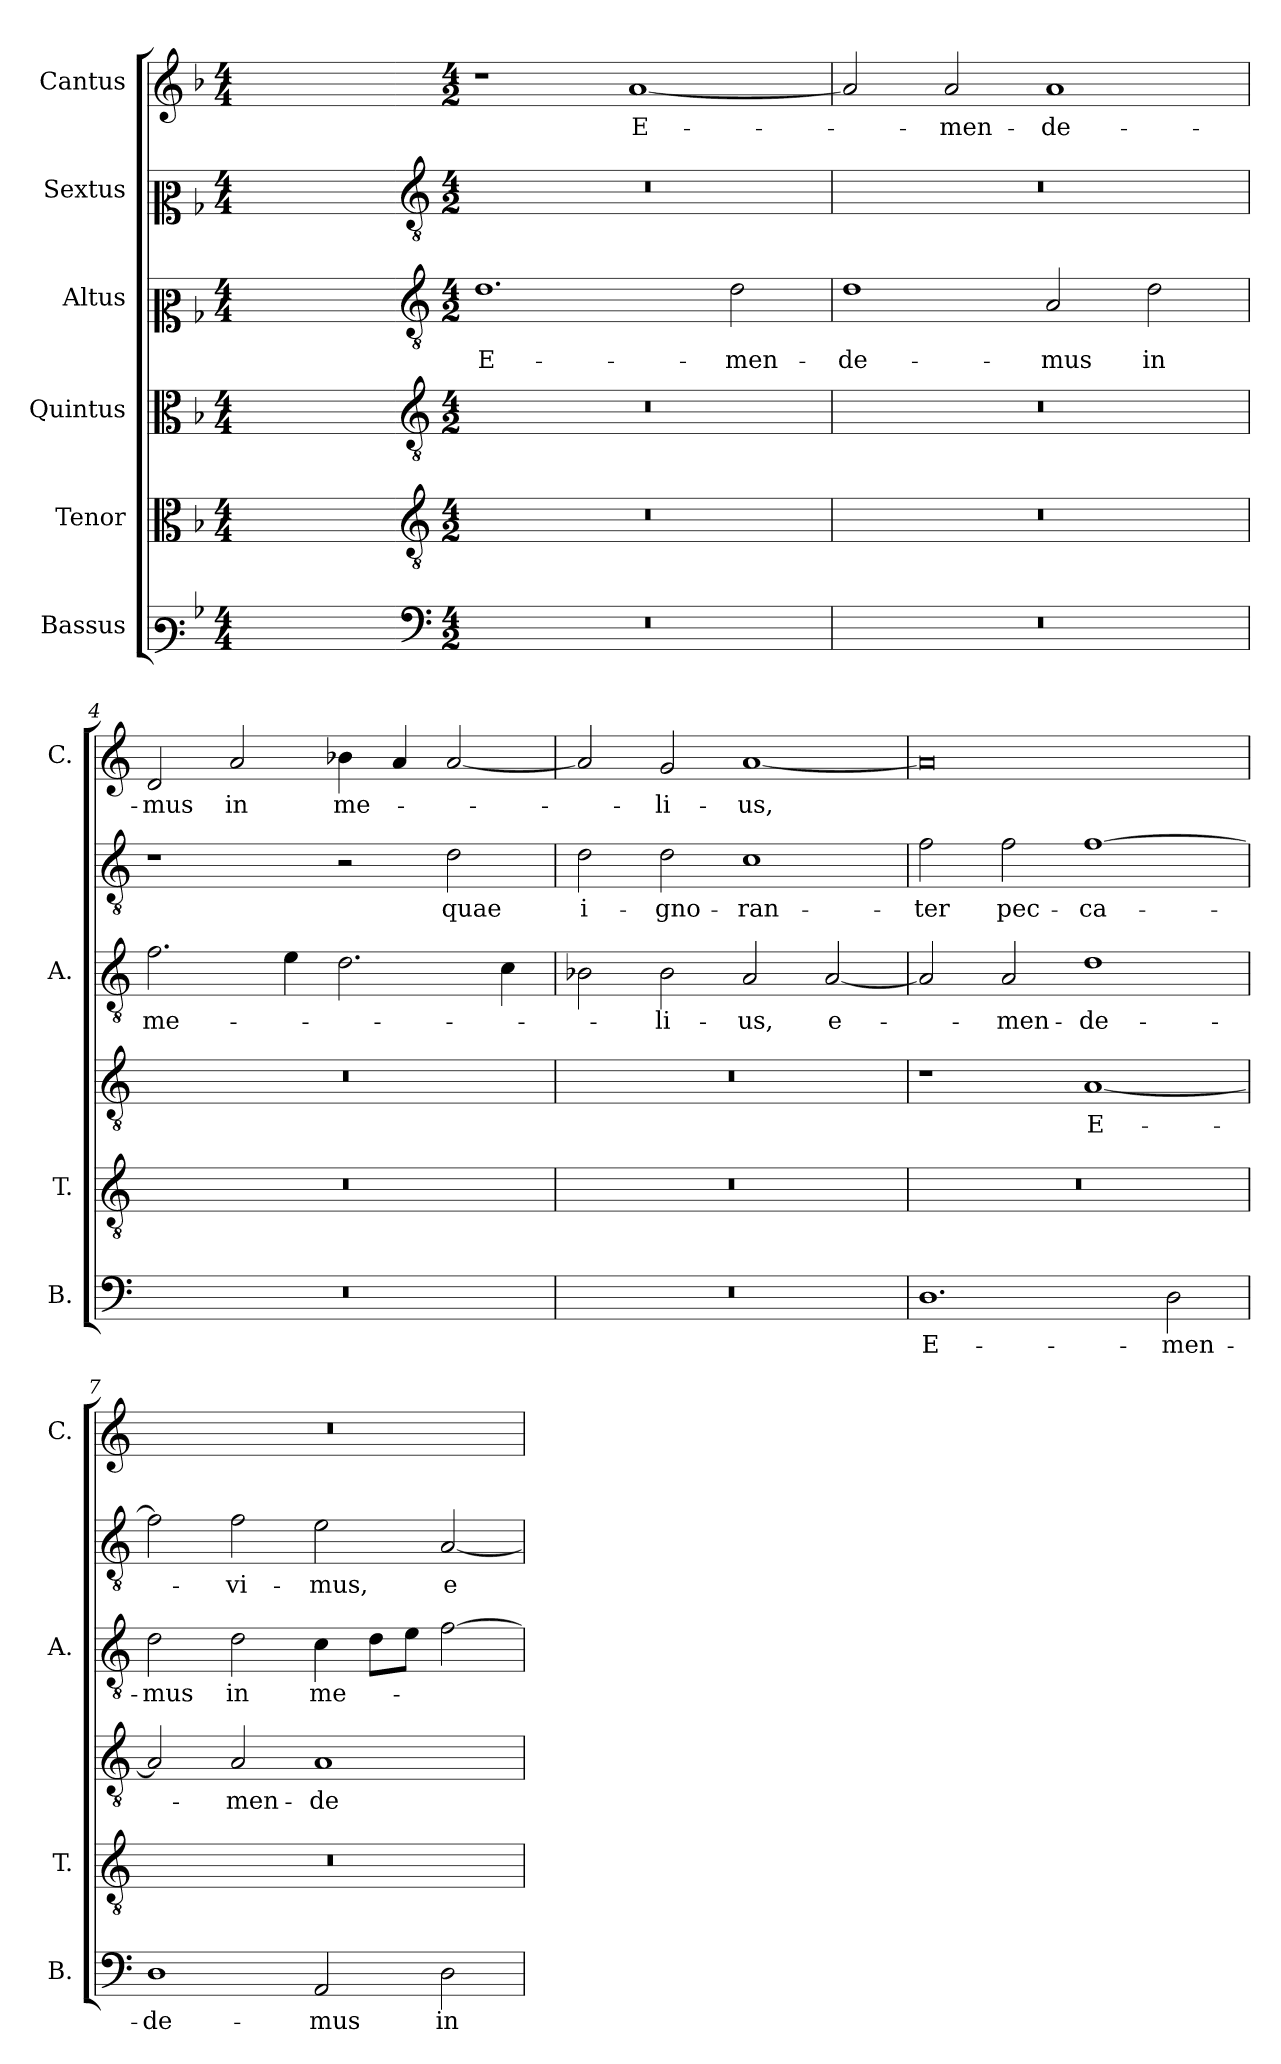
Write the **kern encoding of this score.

**kern	**text	**kern	**kern	**text	**kern	**text	**kern	**text	**kern	**text
*part6	*part6	*part5	*part4	*part4	*part3	*part3	*part2	*part2	*part1	*part1
*staff6	*staff6	*staff5	*staff4	*staff4	*staff3	*staff3	*staff2	*staff2	*staff1	*staff1
*I"Bassus	*	*I"Tenor	*I"Quintus	*	*I"Altus	*	*I"Sextus	*	*I"Cantus	*
*I'B.	*	*I'T.	*	*	*I'A.	*	*	*	*I'C.	*
*clefF3	*	*clefC3	*clefC3	*	*clefC2	*	*clefC2	*	*clefG2	*
*	*	*ITrd7c12	*ITrd7c12	*	*ITrd7c12	*	*ITrd7c12	*	*	*
*k[b-]	*	*k[b-]	*k[b-]	*	*k[b-]	*	*k[b-]	*	*k[b-]	*
*d:	*	*d:	*d:	*	*d:	*	*d:	*	*d:	*
*M4/4	*	*M4/4	*M4/4	*	*M4/4	*	*M4/4	*	*M4/4	*
=1	=1	=1	=1	=1	=1	=1	=1	=1	=1	=1
1ryy	.	1ryy	1ryy	.	1ryy	.	1ryy	.	1ryy	.
=2-	=2-	=2-	=2-	=2-	=2-	=2-	=2-	=2-	=2-	=2-
*clefF4	*	*clefGv2	*clefGv2	*	*clefGv2	*	*clefGv2	*	*	*
*k[]	*	*k[]	*k[]	*	*k[]	*	*k[]	*	*k[]	*
*a:	*	*a:	*a:	*	*a:	*	*a:	*	*a:	*
*M4/2	*	*M4/2	*M4/2	*	*M4/2	*	*M4/2	*	*M4/2	*
!LO:N:vis=1	!	!LO:N:vis=1	!LO:N:vis=1	!	!	!LO:LY:b	!LO:N:vis=1	!	!	!
0r	.	0r	0r	.	1.D	E-	0r	.	1r	.
!	!	!	!	!	!	!	!	!	!	!LO:LY:b
.	.	.	.	.	.	.	.	.	[<1a	E-
!	!	!	!	!	!	!LO:LY:b	!	!	!	!
.	.	.	.	.	2D\	-men-	.	.	.	.
=3	=3	=3	=3	=3	=3	=3	=3	=3	=3	=3
!LO:N:vis=1	!	!LO:N:vis=1	!LO:N:vis=1	!	!	!LO:LY:b	!LO:N:vis=1	!	!	!
0r	.	0r	0r	.	1D	-de-	0r	.	2a/]	.
!	!	!	!	!	!	!	!	!	!	!LO:LY:b
.	.	.	.	.	.	.	.	.	2a/	-men-
!	!	!	!	!	!	!LO:LY:b	!	!	!	!LO:LY:b
.	.	.	.	.	2AA/	-mus	.	.	1a	-de-
!	!	!	!	!	!	!LO:LY:b	!	!	!	!
.	.	.	.	.	2D\	in	.	.	.	.
=4	=4	=4	=4	=4	=4	=4	=4	=4	=4	=4
!LO:N:vis=1	!	!LO:N:vis=1	!LO:N:vis=1	!	!	!LO:LY:b	!	!	!	!LO:LY:b
0r	.	0r	0r	.	2.F\	me-	1r	.	2d/	-mus
!	!	!	!	!	!	!	!	!	!	!LO:LY:b
.	.	.	.	.	.	.	.	.	2a/	in
.	.	.	.	.	4E\	.	.	.	.	.
!	!	!	!	!	!	!	!	!	!	!LO:LY:b
.	.	.	.	.	2.D\	.	2r	.	4b-X\	me-
.	.	.	.	.	.	.	.	.	4a/	.
!	!	!	!	!	!	!	!	!LO:LY:b	!	!
.	.	.	.	.	.	.	2D\	quae	[<2a/	.
.	.	.	.	.	4C\	.	.	.	.	.
=5	=5	=5	=5	=5	=5	=5	=5	=5	=5	=5
!LO:N:vis=1	!	!LO:N:vis=1	!LO:N:vis=1	!	!	!	!	!LO:LY:b	!	!
0r	.	0r	0r	.	2BB-X\	.	2D\	i-	2a/]	.
!	!	!	!	!	!	!LO:LY:b	!	!LO:LY:b	!	!LO:LY:b
.	.	.	.	.	2BB-\	-li-	2D\	-gno-	2g/	-li-
!	!	!	!	!	!	!LO:LY:b	!	!LO:LY:b	!	!LO:LY:b
.	.	.	.	.	2AA/	-us,	1C	-ran-	[<1a	-us,
!	!	!	!	!	!	!LO:LY:b	!	!	!	!
.	.	.	.	.	[<2AA/	e-	.	.	.	.
!!LO:LB:g=z
=6	=6	=6	=6	=6	=6	=6	=6	=6	=6	=6
!	!LO:LY:b	!LO:N:vis=1	!	!	!	!	!	!LO:LY:b	!	!
1.D	E-	0r	1r	.	2AA/]	.	2F\	-ter	0a]	.
!	!	!	!	!	!	!LO:LY:b	!	!LO:LY:b	!	!
.	.	.	.	.	2AA/	-men-	2F\	pec-	.	.
!	!	!	!	!LO:LY:b	!	!LO:LY:b	!	!LO:LY:b	!	!
.	.	.	[<1AA	E-	1D	-de-	[>1F	-ca-	.	.
!	!LO:LY:b	!	!	!	!	!	!	!	!	!
2D\	-men-	.	.	.	.	.	.	.	.	.
=7	=7	=7	=7	=7	=7	=7	=7	=7	=7	=7
!	!LO:LY:b	!LO:N:vis=1	!	!	!	!LO:LY:b	!	!	!LO:N:vis=1	!
1D	-de-	0r	2AA/]	.	2D\	-mus	2F\]	.	0r	.
!	!	!	!	!LO:LY:b	!	!LO:LY:b	!	!LO:LY:b	!	!
.	.	.	2AA/	-men-	2D\	in	2F\	-vi-	.	.
!	!LO:LY:b	!	!	!LO:LY:b	!	!LO:LY:b	!	!LO:LY:b	!	!
2AA/	-mus	.	1AA	-de-	4C\	me-	2E\	-mus,	.	.
.	.	.	.	.	8D\L	.	.	.	.	.
.	.	.	.	.	8E\J	.	.	.	.	.
!	!LO:LY:b	!	!	!	!	!	!	!LO:LY:b	!	!
2D\	in	.	.	.	[>2F\	.	[<2AA/	e-	.	.
=	=	=	=	=	=	=	=	=	=	=
*-	*-	*-	*-	*-	*-	*-	*-	*-	*-	*-
